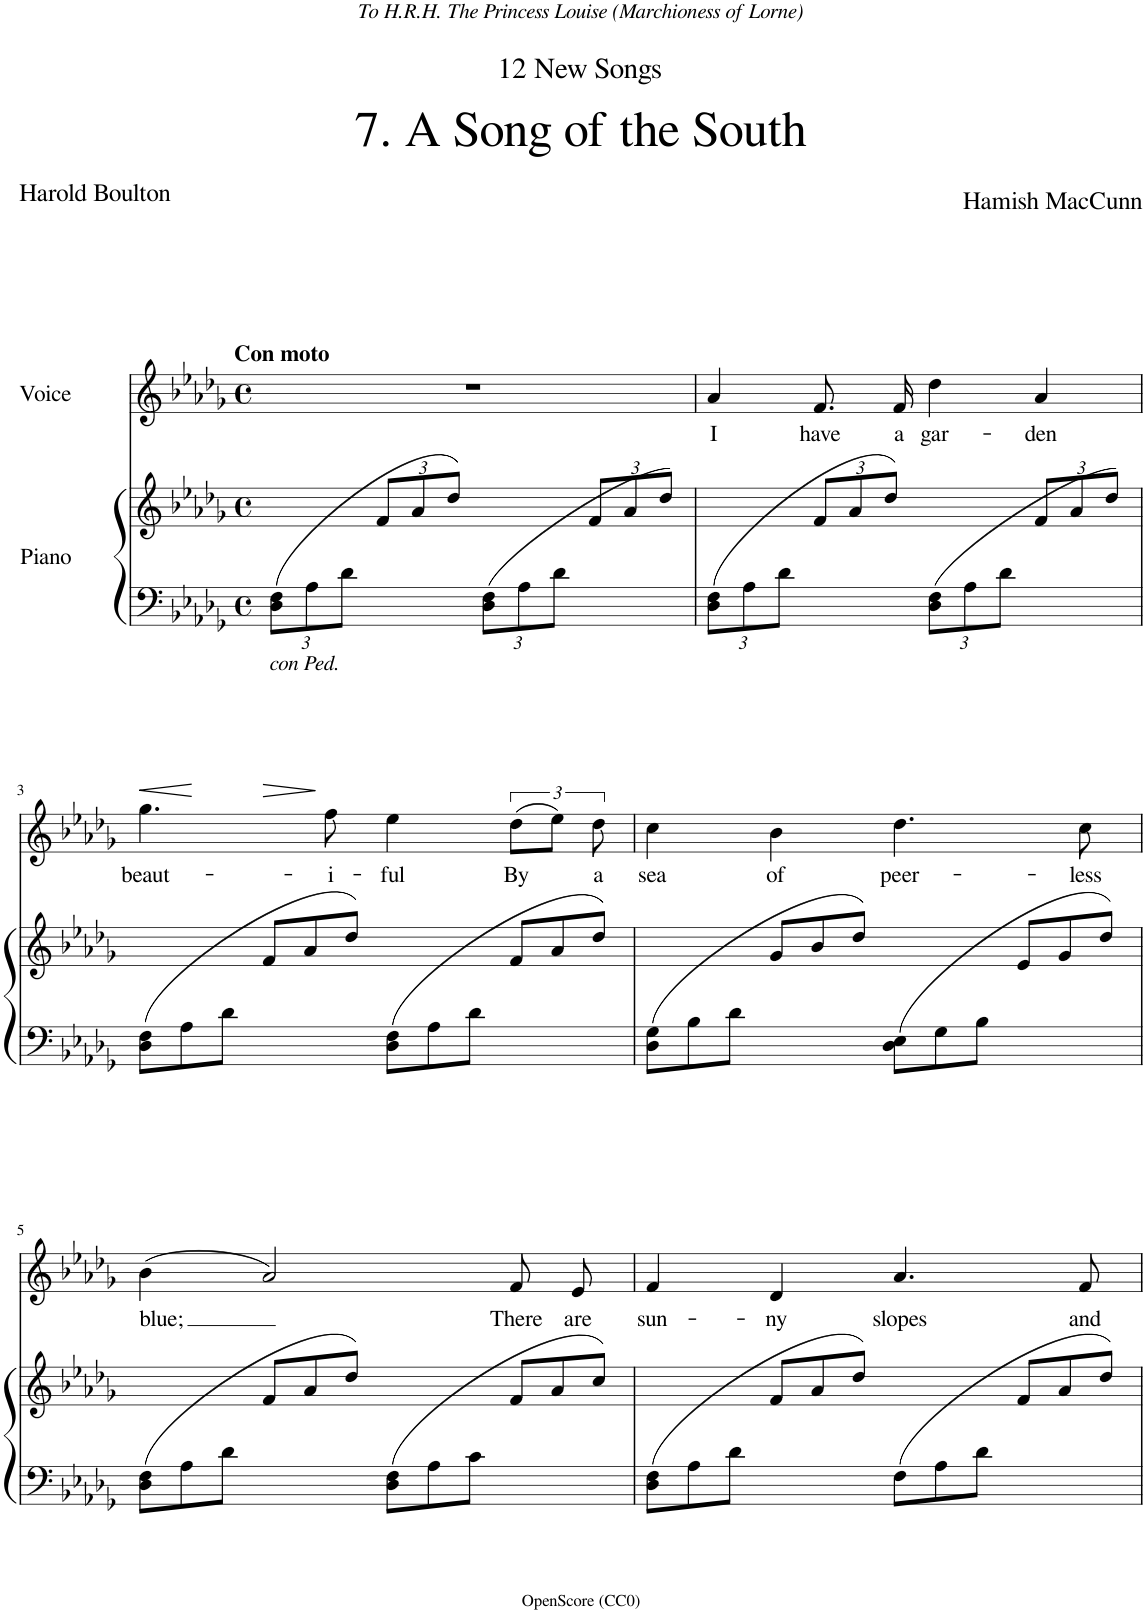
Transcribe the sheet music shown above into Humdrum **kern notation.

**kern	**kern	**kern	**text	**dynam
*part2	*part2	*part1	*part1	*part1
*staff3	*staff2	*staff1	*staff1	*staff1
*I"Piano	*	*I"Voice	*	*
*I'Pno	*	*	*	*
*clefF4	*clefG2	*clefG2	*	*
*k[b-e-a-d-g-]	*k[b-e-a-d-g-]	*k[b-e-a-d-g-]	*	*
*M4/4	*M4/4	*M4/4	*	*
*met(c)	*met(c)	*met(c)	*	*
*ped	*	*	*	*
*Xbrackettup	*	*	*	*
=1	=1	=1	=1	=1
*	*^	*	*	*
!	!	!	!LO:TX:a:B:t=Con moto	!	!
(12D-\ 12F\L	1ryy	4ryy	1r	.	.
12A-\	.	.	.	.	.
12d-\J	.	.	.	.	.
*	*	*Xbrackettup	*	*	*
4ryy	.	12f/L	.	.	.
.	.	12a-/	.	.	.
.	.	12dd-/J)	.	.	.
*	*Xped	*	*	*	*
(12D-\ 12F\L	.	4ryy	.	.	.
12A-\	.	.	.	.	.
12d-\J	.	.	.	.	.
4ryy	.	12f/L	.	.	.
.	.	12a-/	.	.	.
.	.	12dd-/J)	.	.	.
=2	=2	=2	=2	=2	=2
!	!	!	!	!LO:LY:b	!
(12D-\ 12F\L	1ryy	4ryy	4a-/	I	.
12A-\	.	.	.	.	.
12d-\J	.	.	.	.	.
!	!	!	!	!LO:LY:b	!
4ryy	.	12f/L	8.f/	have	.
.	.	12a-/	.	.	.
.	.	12dd-/J)	.	.	.
!	!	!	!	!LO:LY:b	!
.	.	.	16f/	a	.
!	!	!	!	!LO:LY:b	!
(12D-\ 12F\L	.	4ryy	4dd-\	gar-	.
12A-\	.	.	.	.	.
12d-\J	.	.	.	.	.
!	!	!	!	!LO:LY:b	!
4ryy	.	12f/L	4a-/	-den	.
.	.	12a-/	.	.	.
.	.	12dd-/J)	.	.	.
!!LO:LB:g=z
=3	=3	=3	=3	=3	=3
!	!	!	!	!LO:LY:b	!LO:HP:b
*	*	*	*^	*	*
(12D-\ 12F\L	1ryy	4ryy	4.gg-\	8ryy	beaut-	<
12A-\	.	.	.	.	.	.
.	.	.	.	8ryy	.	[
12d-\J	.	.	.	.	.	.
4ryy	.	12f/L	.	8ryy	.	.
.	.	12a-/	.	.	.	.
!	!	!	!	!	!LO:LY:b	!
.	.	.	8ff\	8ryy	-i-	.
.	.	12dd-/J)	.	.	.	.
!	!	!	!	!	!LO:LY:b	!
(12D-\ 12F\L	.	4ryy	4ee-\	2ryy	-ful	.
12A-\	.	.	.	.	.	.
12d-\J	.	.	.	.	.	.
!	!	!	!	!	!LO:LY:b	!
4ryy	.	12f/L	(12dd-\L	.	By	.
.	.	12a-/	12ee-\J)	.	.	.
!	!	!	!	!	!LO:LY:b	!
.	.	12dd-/J)	12dd-\	.	a	.
*	*	*	*v	*v	*	*
=4	=4	=4	=4	=4	=4
!	!	!	!	!LO:LY:b	!
(12D-\ 12G-\L	1ryy	4ryy	4cc\	sea	.
12B-\	.	.	.	.	.
12d-\J	.	.	.	.	.
!	!	!	!	!LO:LY:b	!
4ryy	.	12g-/L	4b-\	of	.
.	.	12b-/	.	.	.
.	.	12dd-/J)	.	.	.
!	!	!	!	!LO:LY:b	!
(12D-\ 12E-\L	.	4ryy	4.dd-\	peer-	.
12G-\	.	.	.	.	.
12B-\J	.	.	.	.	.
4ryy	.	12e-/L	.	.	.
.	.	12g-/	.	.	.
!	!	!	!	!LO:LY:b	!
.	.	.	8cc\	-less	.
.	.	12dd-/J)	.	.	.
!!LO:LB:g=z
=5	=5	=5	=5	=5	=5
!	!	!	!	!LO:LY:b	!
(12D-\ 12F\L	1ryy	4ryy	(4b-\	blue;	.
12A-\	.	.	.	.	.
12d-\J	.	.	.	.	.
4ryy	.	12f/L	2a-/)	.	.
.	.	12a-/	.	.	.
.	.	12dd-/J)	.	.	.
(12D-\ 12F\L	.	4ryy	.	.	.
12A-\	.	.	.	.	.
12c\J	.	.	.	.	.
!	!	!	!	!LO:LY:b	!
4ryy	.	12f/L	8f/	There	.
.	.	12a-/	.	.	.
!	!	!	!	!LO:LY:b	!
.	.	.	8e-/	are	.
.	.	12cc/J)	.	.	.
=6	=6	=6	=6	=6	=6
!	!	!	!	!LO:LY:b	!
(12D-\ 12F\L	1ryy	4ryy	4f/	sun-	.
12A-\	.	.	.	.	.
12d-\J	.	.	.	.	.
!	!	!	!	!LO:LY:b	!
4ryy	.	12f/L	4d-/	-ny	.
.	.	12a-/	.	.	.
.	.	12dd-/J)	.	.	.
!	!	!	!	!LO:LY:b	!
(12F\L	.	4ryy	4.a-/	slopes	.
12A-\	.	.	.	.	.
12d-\J	.	.	.	.	.
4ryy	.	12f/L	.	.	.
.	.	12a-/	.	.	.
!	!	!	!	!LO:LY:b	!
.	.	.	8f/	and	.
.	.	12dd-/J)	.	.	.
*	*v	*v	*	*	*
=	=	=	=	=
*-	*-	*-	*-	*-
